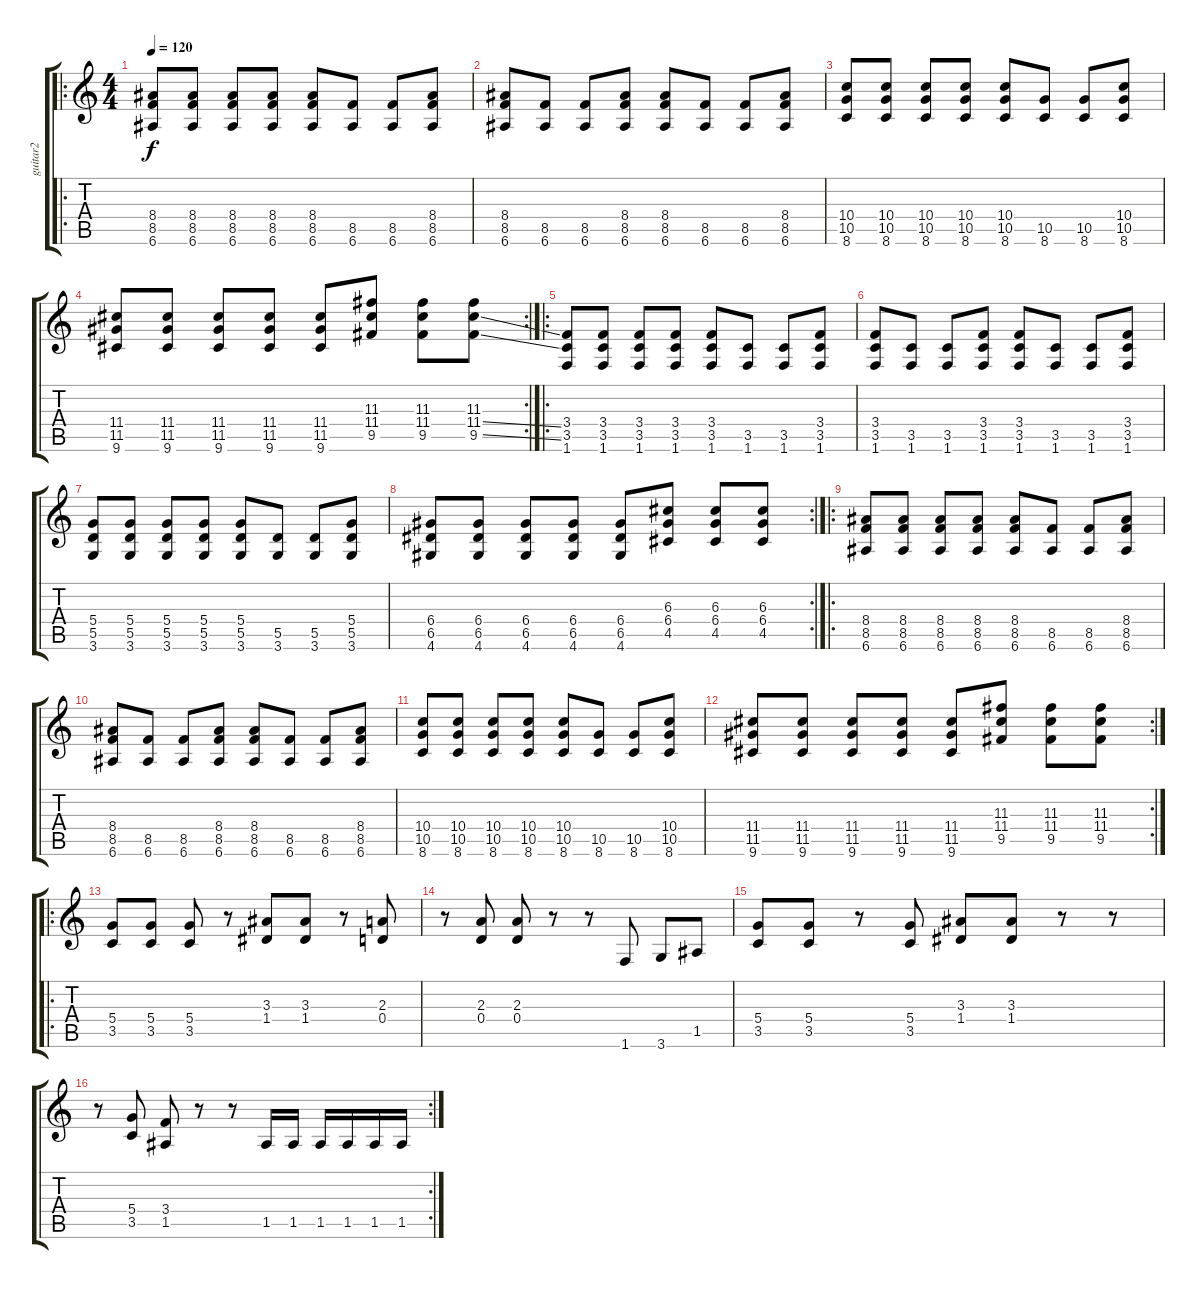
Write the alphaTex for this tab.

\track ("guitar2" "guitar2") {instrument distortionguitar}
\staff {score tabs}
\tuning (E4 B3 G3 D3 A2 E2) {hide}
\ro
\ts (4 4)
\tempo 120
\clef g2
\ks c
(8.4 8.5 6.6).8{dy f volume 16 balance 8 instrument distortionguitar} (8.4 8.5 6.6).8 (8.4 8.5 6.6).8 (8.4 8.5 6.6).8 (8.4 8.5 6.6).8 (8.5 6.6).8 (8.5 6.6).8 (8.4 8.5 6.6).8 |
(8.4 8.5 6.6).8 (8.5 6.6).8 (8.5 6.6).8 (8.4 8.5 6.6).8 (8.4 8.5 6.6).8 (8.5 6.6).8 (8.5 6.6).8 (8.4 8.5 6.6).8 |
(10.4 10.5 8.6).8 (10.4 10.5 8.6).8 (10.4 10.5 8.6).8 (10.4 10.5 8.6).8 (10.4 10.5 8.6).8 (10.5 8.6).8 (10.5 8.6).8 (10.4 10.5 8.6).8 |
\rc 2
(11.4 11.5 9.6).8 (11.4 11.5 9.6).8 (11.4 11.5 9.6).8 (11.4 11.5 9.6).8 (11.4 11.5 9.6).8 (11.3 11.4 9.5).8 (11.3 11.4 9.5).8 (11.3 11.4{ss} 9.5{ss}).8 |
\ro
(3.4 3.5 1.6).8{volume 16 balance 8 instrument distortionguitar} (3.4 3.5 1.6).8 (3.4 3.5 1.6).8 (3.4 3.5 1.6).8 (3.4 3.5 1.6).8 (3.5 1.6).8 (3.5 1.6).8 (3.4 3.5 1.6).8 |
(3.4 3.5 1.6).8 (3.5 1.6).8 (3.5 1.6).8 (3.4 3.5 1.6).8 (3.4 3.5 1.6).8 (3.5 1.6).8 (3.5 1.6).8 (3.4 3.5 1.6).8 |
(5.4 5.5 3.6).8 (5.4 5.5 3.6).8 (5.4 5.5 3.6).8 (5.4 5.5 3.6).8 (5.4 5.5 3.6).8 (5.5 3.6).8 (5.5 3.6).8 (5.4 5.5 3.6).8 |
\rc 2
(6.4 6.5 4.6).8 (6.4 6.5 4.6).8 (6.4 6.5 4.6).8 (6.4 6.5 4.6).8 (6.4 6.5 4.6).8 (6.3 6.4 4.5).8 (6.3 6.4 4.5).8 (6.3 6.4 4.5).8 |
\ro
(8.4 8.5 6.6).8{volume 16 balance 8 instrument distortionguitar} (8.4 8.5 6.6).8 (8.4 8.5 6.6).8 (8.4 8.5 6.6).8 (8.4 8.5 6.6).8 (8.5 6.6).8 (8.5 6.6).8 (8.4 8.5 6.6).8 |
(8.4 8.5 6.6).8 (8.5 6.6).8 (8.5 6.6).8 (8.4 8.5 6.6).8 (8.4 8.5 6.6).8 (8.5 6.6).8 (8.5 6.6).8 (8.4 8.5 6.6).8 |
(10.4 10.5 8.6).8 (10.4 10.5 8.6).8 (10.4 10.5 8.6).8 (10.4 10.5 8.6).8 (10.4 10.5 8.6).8 (10.5 8.6).8 (10.5 8.6).8 (10.4 10.5 8.6).8 |
\rc 2
(11.4 11.5 9.6).8 (11.4 11.5 9.6).8 (11.4 11.5 9.6).8 (11.4 11.5 9.6).8 (11.4 11.5 9.6).8 (11.3 11.4 9.5).8 (11.3 11.4 9.5).8 (11.3 11.4 9.5).8 |
\ro
(5.4 3.5).8{volume 14 balance 8 instrument distortionguitar} (5.4 3.5).8 (5.4 3.5).8 r.8 (3.3 1.4).8 (3.3 1.4).8 r.8 (2.3 0.4).8 |
r.8 (2.3 0.4).8 (2.3 0.4).8 r.8 r.8 1.6.8 3.6.8 1.5.8 |
(5.4 3.5).8 (5.4 3.5).8 r.8 (5.4 3.5).8 (3.3 1.4).8 (3.3 1.4).8 r.8 r.8 |
\rc 2
r.8 (5.4 3.5).8 (3.4 1.5).8 r.8 r.8 1.5.16 1.5.16 1.5.16 1.5.16 1.5.16 1.5.16
